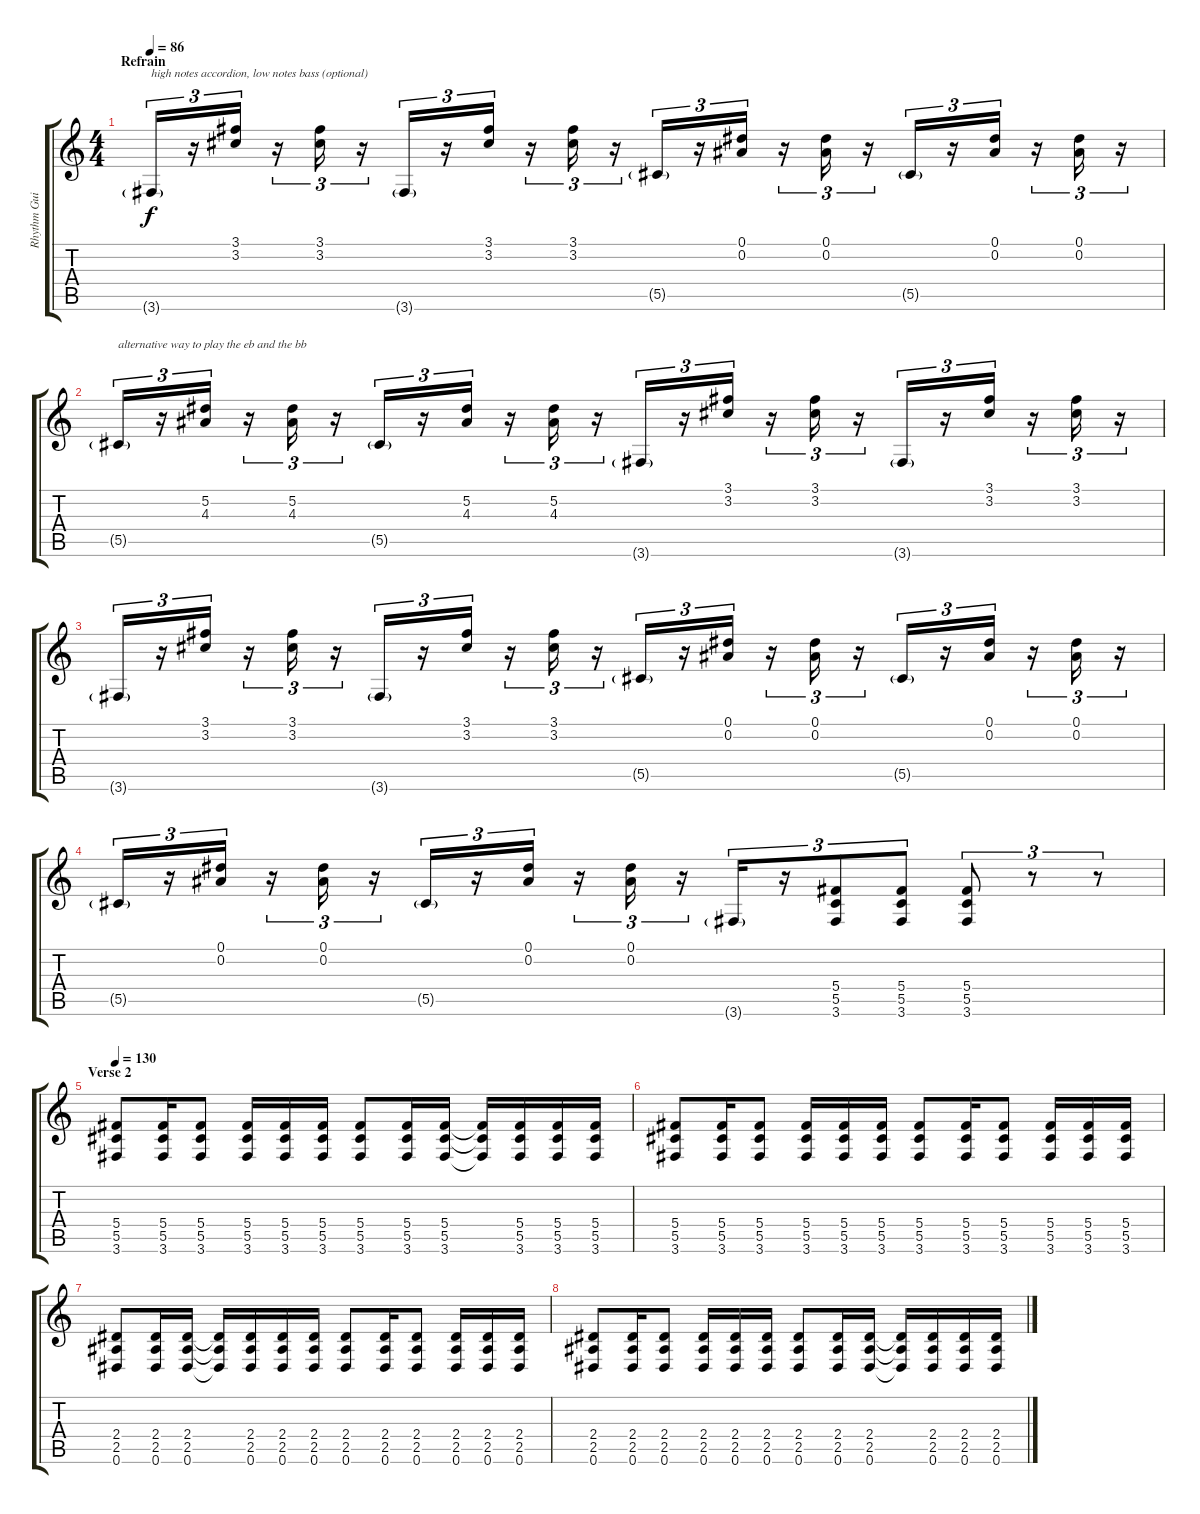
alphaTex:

\track ("Rhythm Guitar" "Rhythm Gui") {instrument distortionguitar}
\staff {score tabs}
\tuning (Eb4 Bb3 Gb3 Db3 Ab2 Eb2) {hide}
\ts (4 4)
\section ("" "Refrain")
\tempo 86
\clef g2
\ks c
3.6{g}.16{tu (3 2) txt "high notes accordion, low notes bass (optional)" dy f} r.16{tu (3 2)} (3.1 3.2).16{tu (3 2)} r.16{tu (3 2)} (3.1 3.2).16{tu (3 2)} r.16{tu (3 2)} 3.6{g}.16{tu (3 2)} r.16{tu (3 2)} (3.1 3.2).16{tu (3 2)} r.16{tu (3 2)} (3.1 3.2).16{tu (3 2)} r.16{tu (3 2)} 5.5{g}.16{tu (3 2)} r.16{tu (3 2)} (0.1 0.2).16{tu (3 2)} r.16{tu (3 2)} (0.1 0.2).16{tu (3 2)} r.16{tu (3 2)} 5.5{g}.16{tu (3 2)} r.16{tu (3 2)} (0.1 0.2).16{tu (3 2)} r.16{tu (3 2)} (0.1 0.2).16{tu (3 2)} r.16{tu (3 2)} |
5.5{g}.16{tu (3 2) txt "alternative way to play the eb and the bb"} r.16{tu (3 2)} (5.2 4.3).16{tu (3 2)} r.16{tu (3 2)} (5.2 4.3).16{tu (3 2)} r.16{tu (3 2)} 5.5{g}.16{tu (3 2)} r.16{tu (3 2)} (5.2 4.3).16{tu (3 2)} r.16{tu (3 2)} (5.2 4.3).16{tu (3 2)} r.16{tu (3 2)} 3.6{g}.16{tu (3 2)} r.16{tu (3 2)} (3.1 3.2).16{tu (3 2)} r.16{tu (3 2)} (3.1 3.2).16{tu (3 2)} r.16{tu (3 2)} 3.6{g}.16{tu (3 2)} r.16{tu (3 2)} (3.1 3.2).16{tu (3 2)} r.16{tu (3 2)} (3.1 3.2).16{tu (3 2)} r.16{tu (3 2)} |
3.6{g}.16{tu (3 2)} r.16{tu (3 2)} (3.1 3.2).16{tu (3 2)} r.16{tu (3 2)} (3.1 3.2).16{tu (3 2)} r.16{tu (3 2)} 3.6{g}.16{tu (3 2)} r.16{tu (3 2)} (3.1 3.2).16{tu (3 2)} r.16{tu (3 2)} (3.1 3.2).16{tu (3 2)} r.16{tu (3 2)} 5.5{g}.16{tu (3 2)} r.16{tu (3 2)} (0.1 0.2).16{tu (3 2)} r.16{tu (3 2)} (0.1 0.2).16{tu (3 2)} r.16{tu (3 2)} 5.5{g}.16{tu (3 2)} r.16{tu (3 2)} (0.1 0.2).16{tu (3 2)} r.16{tu (3 2)} (0.1 0.2).16{tu (3 2)} r.16{tu (3 2)} |
5.5{g}.16{tu (3 2)} r.16{tu (3 2)} (0.1 0.2).16{tu (3 2)} r.16{tu (3 2)} (0.1 0.2).16{tu (3 2)} r.16{tu (3 2)} 5.5{g}.16{tu (3 2)} r.16{tu (3 2)} (0.1 0.2).16{tu (3 2)} r.16{tu (3 2)} (0.1 0.2).16{tu (3 2)} r.16{tu (3 2)} 3.6{g}.16{tu (3 2)} r.16{tu (3 2)} (5.4 5.5 3.6).8{tu (3 2)} (5.4 5.5 3.6).8{tu (3 2)} (5.4 5.5 3.6).8{tu (3 2)} r.8{tu (3 2)} r.8{tu (3 2)} |
\section ("" "Verse 2")
\tempo 130
(5.4 5.5 3.6).8 (5.4 5.5 3.6).16 (5.4 5.5 3.6).8 (5.4 5.5 3.6).16 (5.4 5.5 3.6).16 (5.4 5.5 3.6).16 (5.4 5.5 3.6).8 (5.4 5.5 3.6).16 (5.4 5.5 3.6).16 (5.4{t} 5.5{t} 3.6{t}).16 (5.4 5.5 3.6).16 (5.4 5.5 3.6).16 (5.4 5.5 3.6).16 |
(5.4 5.5 3.6).8 (5.4 5.5 3.6).16 (5.4 5.5 3.6).8 (5.4 5.5 3.6).16 (5.4 5.5 3.6).16 (5.4 5.5 3.6).16 (5.4 5.5 3.6).8 (5.4 5.5 3.6).16 (5.4 5.5 3.6).8 (5.4 5.5 3.6).16 (5.4 5.5 3.6).16 (5.4 5.5 3.6).16 |
(2.4 2.5 0.6).8 (2.4 2.5 0.6).16 (2.4 2.5 0.6).16 (2.4{t} 2.5{t} 0.6{t}).16 (2.4 2.5 0.6).16 (2.4 2.5 0.6).16 (2.4 2.5 0.6).16 (2.4 2.5 0.6).8 (2.4 2.5 0.6).16 (2.4 2.5 0.6).8 (2.4 2.5 0.6).16 (2.4 2.5 0.6).16 (2.4 2.5 0.6).16 |
(2.4 2.5 0.6).8 (2.4 2.5 0.6).16 (2.4 2.5 0.6).8 (2.4 2.5 0.6).16 (2.4 2.5 0.6).16 (2.4 2.5 0.6).16 (2.4 2.5 0.6).8 (2.4 2.5 0.6).16 (2.4 2.5 0.6).16 (2.4{t} 2.5{t} 0.6{t}).16 (2.4 2.5 0.6).16 (2.4 2.5 0.6).16 (2.4 2.5 0.6).16
